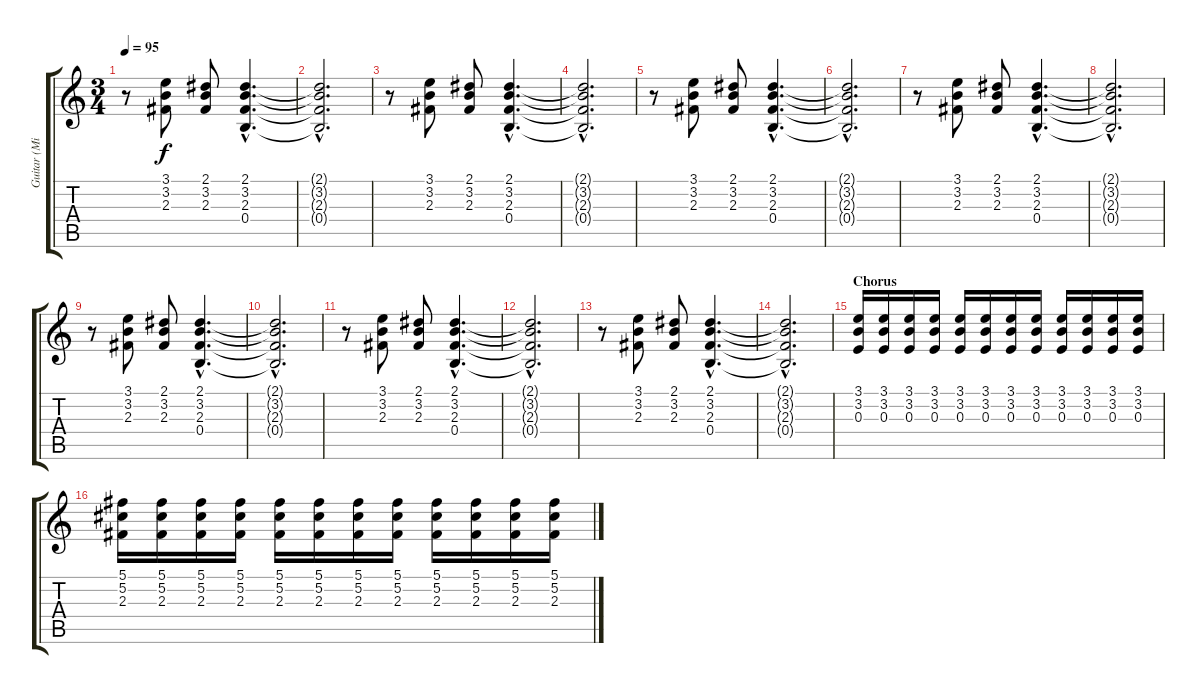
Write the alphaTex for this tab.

\track ("Guitar (Mike Smith)" "Guitar (Mi") {instrument distortionguitar}
\staff {score tabs}
\tuning (Db4 Ab3 E3 B2 Gb2 B1) {hide}
\ts (3 4)
\tempo 95
\clef g2
\ks c
r.8{dy f} (3.1 3.2 2.3).8 (2.1 3.2 2.3).8 (2.1{hac} 3.2{hac} 2.3{hac} 0.4{hac}).4{d} |
(2.1{hac t} 3.2{hac t} 2.3{hac t} 0.4{hac t}).2{d} |
r.8 (3.1 3.2 2.3).8 (2.1 3.2 2.3).8 (2.1{hac} 3.2{hac} 2.3{hac} 0.4{hac}).4{d} |
(2.1{hac t} 3.2{hac t} 2.3{hac t} 0.4{hac t}).2{d} |
r.8 (3.1 3.2 2.3).8 (2.1 3.2 2.3).8 (2.1{hac} 3.2{hac} 2.3{hac} 0.4{hac}).4{d} |
(2.1{hac t} 3.2{hac t} 2.3{hac t} 0.4{hac t}).2{d} |
r.8 (3.1 3.2 2.3).8 (2.1 3.2 2.3).8 (2.1{hac} 3.2{hac} 2.3{hac} 0.4{hac}).4{d} |
(2.1{hac t} 3.2{hac t} 2.3{hac t} 0.4{hac t}).2{d} |
r.8 (3.1 3.2 2.3).8 (2.1 3.2 2.3).8 (2.1{hac} 3.2{hac} 2.3{hac} 0.4{hac}).4{d} |
(2.1{hac t} 3.2{hac t} 2.3{hac t} 0.4{hac t}).2{d} |
r.8 (3.1 3.2 2.3).8 (2.1 3.2 2.3).8 (2.1{hac} 3.2{hac} 2.3{hac} 0.4{hac}).4{d} |
(2.1{hac t} 3.2{hac t} 2.3{hac t} 0.4{hac t}).2{d} |
r.8 (3.1 3.2 2.3).8 (2.1 3.2 2.3).8 (2.1{hac} 3.2{hac} 2.3{hac} 0.4{hac}).4{d} |
(2.1{hac t} 3.2{hac t} 2.3{hac t} 0.4{hac t}).2{d} |
\section ("" "Chorus")
(3.1 3.2 0.3).16 (3.1 3.2 0.3).16 (3.1 3.2 0.3).16 (3.1 3.2 0.3).16 (3.1 3.2 0.3).16 (3.1 3.2 0.3).16 (3.1 3.2 0.3).16 (3.1 3.2 0.3).16 (3.1 3.2 0.3).16 (3.1 3.2 0.3).16 (3.1 3.2 0.3).16 (3.1 3.2 0.3).16 |
(5.1 5.2 2.3).16 (5.1 5.2 2.3).16 (5.1 5.2 2.3).16 (5.1 5.2 2.3).16 (5.1 5.2 2.3).16 (5.1 5.2 2.3).16 (5.1 5.2 2.3).16 (5.1 5.2 2.3).16 (5.1 5.2 2.3).16 (5.1 5.2 2.3).16 (5.1 5.2 2.3).16 (5.1 5.2 2.3).16
